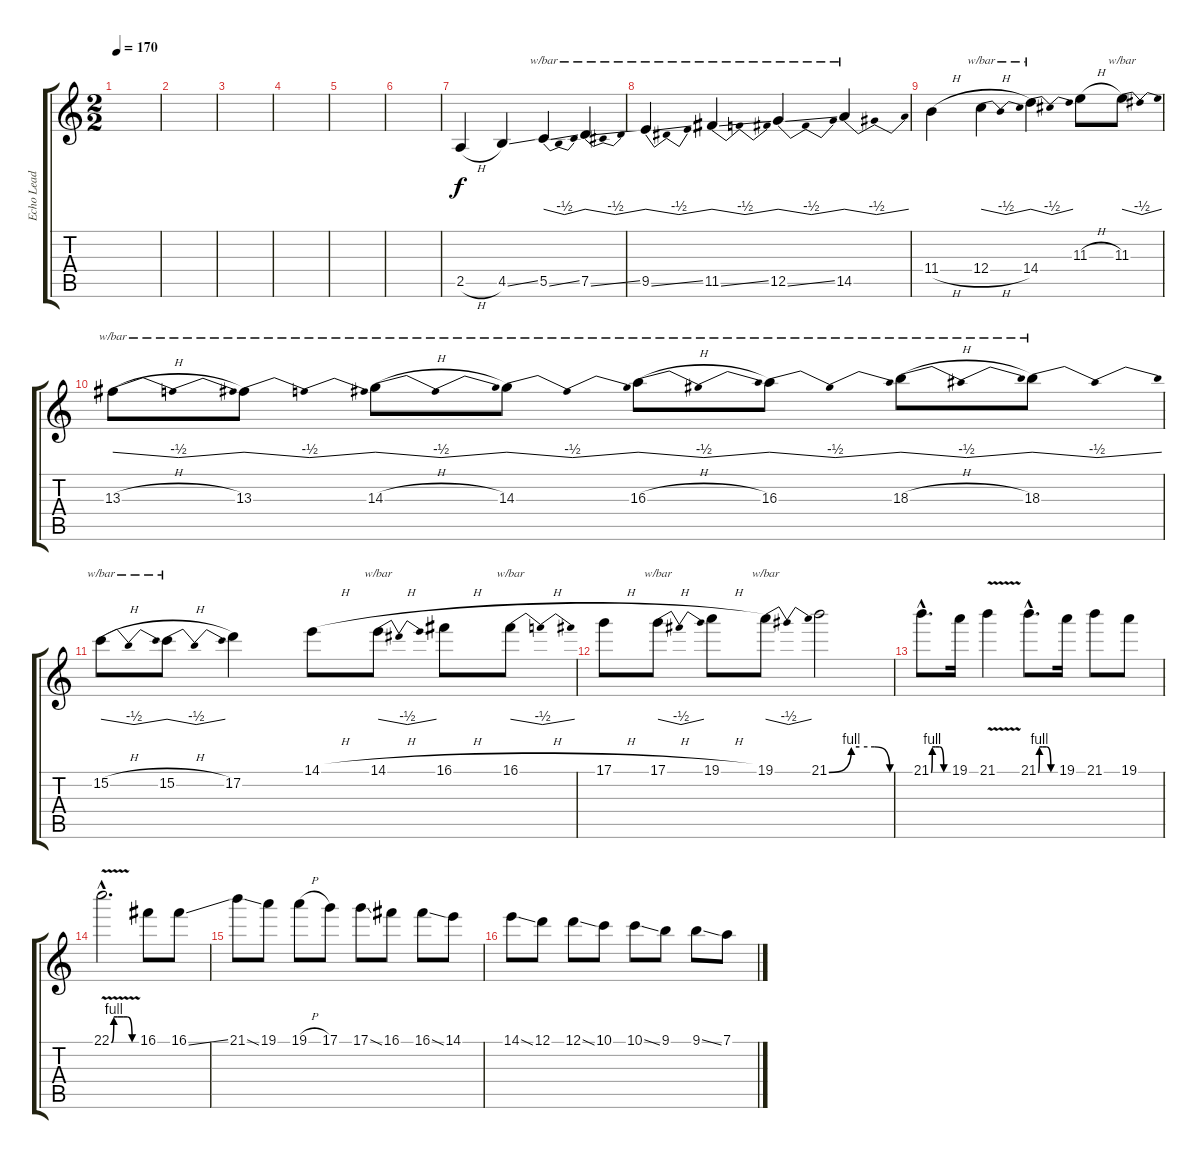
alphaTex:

\track ("Echo Lead" "Echo Lead") {instrument distortionguitar}
\staff {score tabs}
\tuning (D4 A3 F3 C3 G2 D2) {hide}
\ts (2 2)
\tempo 170
\clef g2
\ks c
|
|
|
|
|
|
2.5{h}.4 4.5{ss}.4 5.5{ss}.4{tbe (dip default 0 0 30 -2 60 0)} 7.5{ss}.4{tbe (dip default 0 0 30 -2 60 0)} |
9.5{ss}.4{tbe (dip default 0 0 30 -2 60 0)} 11.5{ss}.4{tbe (dip default 0 0 30 -2 60 0)} 12.5{ss}.4{tbe (dip default 0 0 30 -2 60 0)} 14.5.4{tbe (dip default 0 0 30 -2 60 0)} |
11.4{h}.4 12.4{h}.4{tbe (dip default 0 0 30 -2 60 0)} 14.4.4{tbe (dip default 0 0 30 -2 60 0)} 11.3{h}.8 11.3.8{tbe (dip default 0 0 30 -2 60 0)} |
13.3{h}.8{tbe (dip default 0 0 30 -2 60 0)} 13.3.8{tbe (dip default 0 0 30 -2 60 0)} 14.3{h}.8{tbe (dip default 0 0 30 -2 60 0)} 14.3.8{tbe (dip default 0 0 30 -2 60 0)} 16.3{h}.8{tbe (dip default 0 0 30 -2 60 0)} 16.3.8{tbe (dip default 0 0 30 -2 60 0)} 18.3{h}.8{tbe (dip default 0 0 30 -2 60 0)} 18.3.8{tbe (dip default 0 0 30 -2 60 0)} |
15.2{h}.8{tbe (dip default 0 0 30 -2 60 0)} 15.2{h}.8{tbe (dip default 0 0 30 -2 60 0)} 17.2.4 14.1{h}.8 14.1{h}.8{tbe (dip default 0 0 30 -2 60 0)} 16.1{h}.8 16.1{h}.8{tbe (dip default 0 0 30 -2 60 0)} |
17.1{h}.8 17.1{h}.8{tbe (dip default 0 0 30 -2 60 0)} 19.1{h}.8 19.1.8{tbe (dip default 0 0 30 -2 60 0)} 21.1{be (custom 0 0 22 4 30 4 45 4 60 0)}.2 |
21.1{be (custom 0 0 4 4 15 4 30 4 45 0 60 0) hac}.8{d} 19.1.16 21.1{v}.4 21.1{be (custom 0 0 4 4 15 4 30 4 45 0 60 0) hac}.8{d} 19.1.16 21.1.8 19.1.8 |
22.1{be (custom 0 0 6 4 15 4 30 4 38 4 50 0 60 0) v hac}.2{d} 16.1.8 16.1{ss}.8 |
21.1{ss}.8 19.1.8 19.1{h}.8 17.1.8 17.1{ss}.8 16.1.8 16.1{ss}.8 14.1.8 |
14.1{ss}.8 12.1.8 12.1{ss}.8 10.1.8 10.1{ss}.8 9.1.8 9.1{ss}.8 7.1.8
